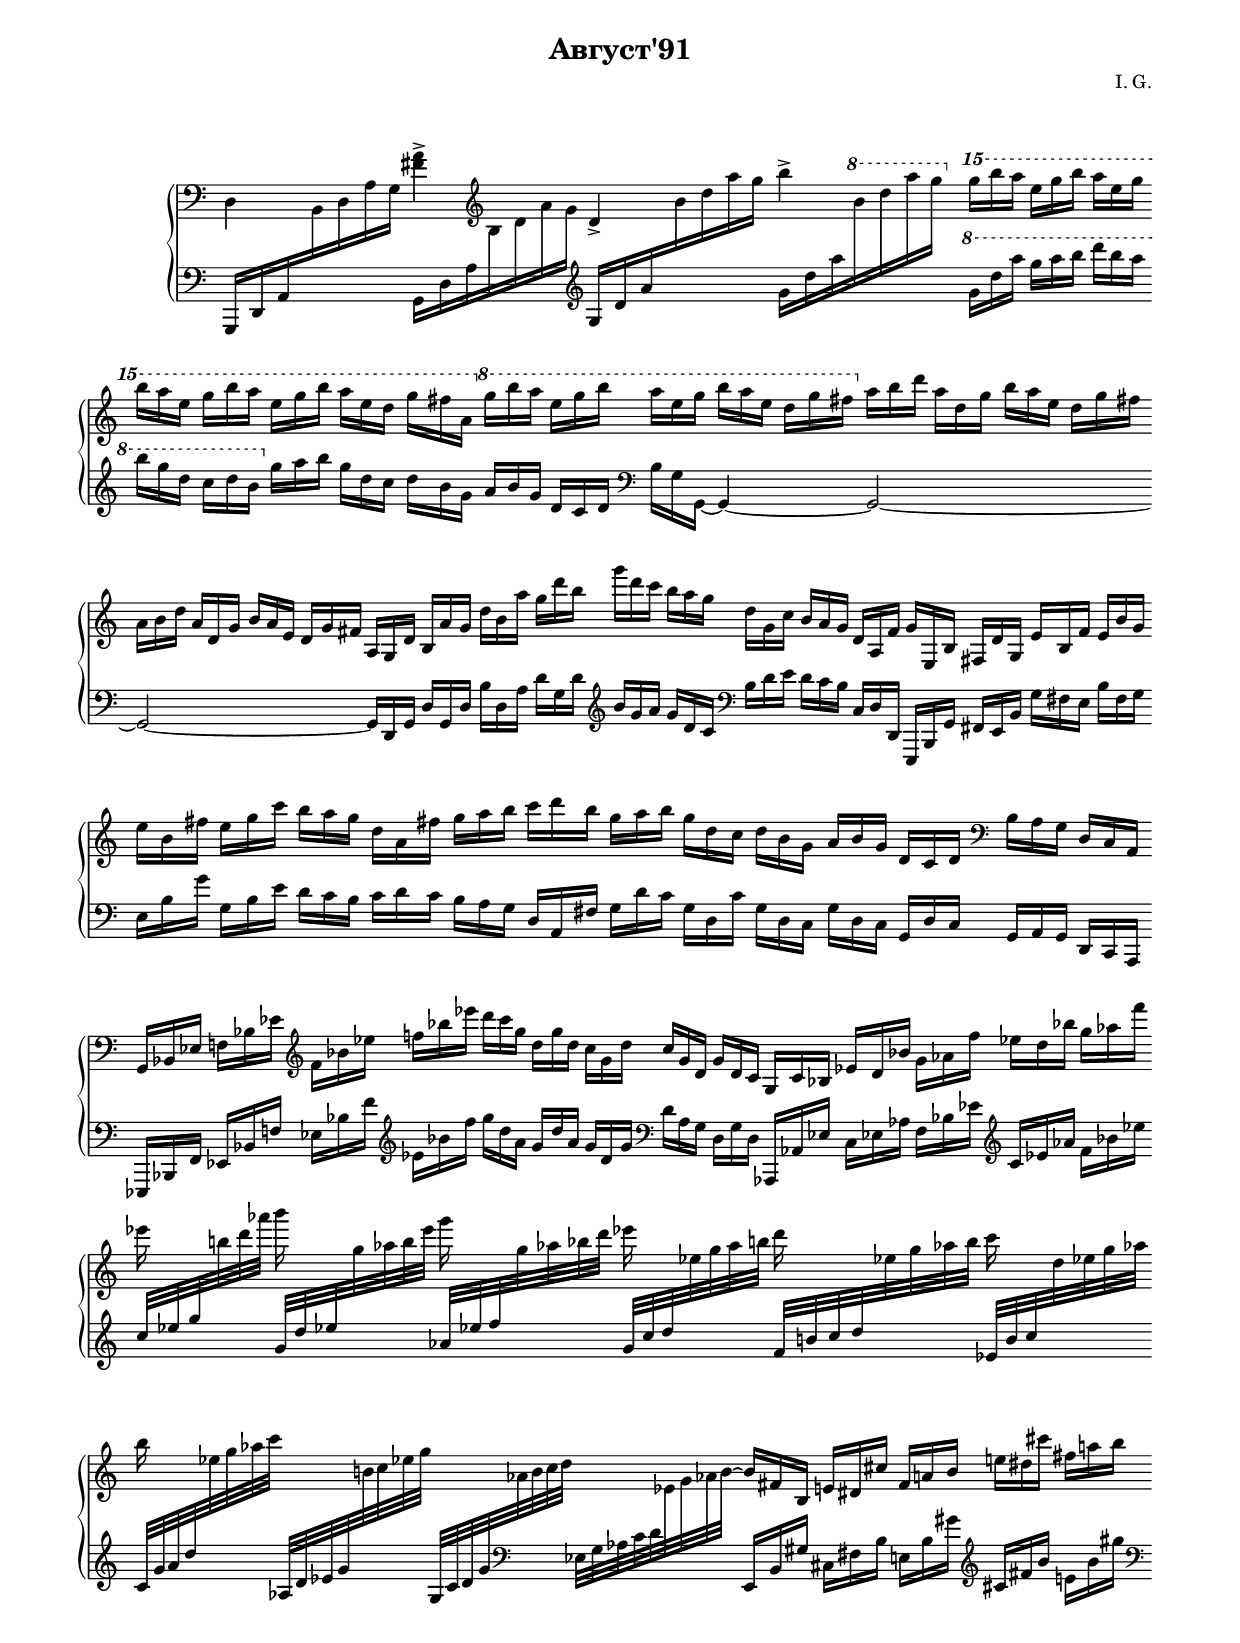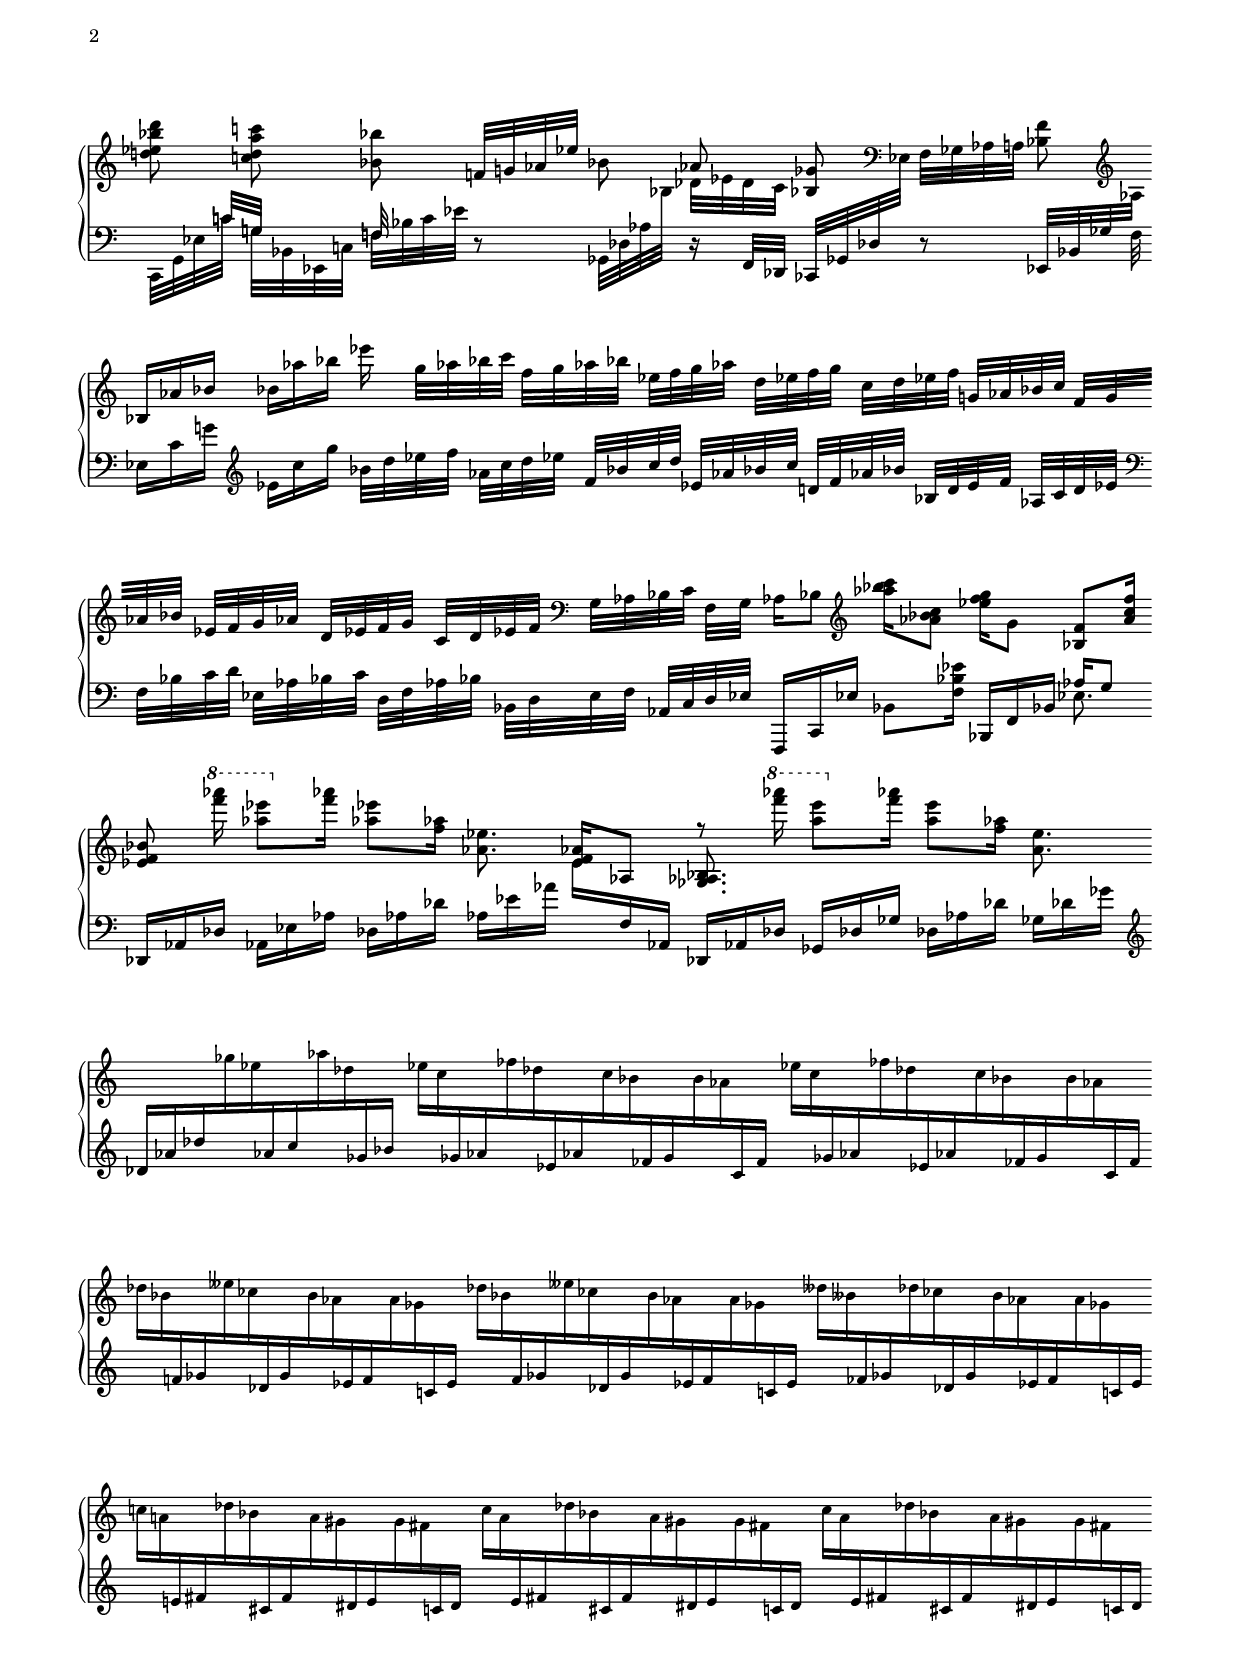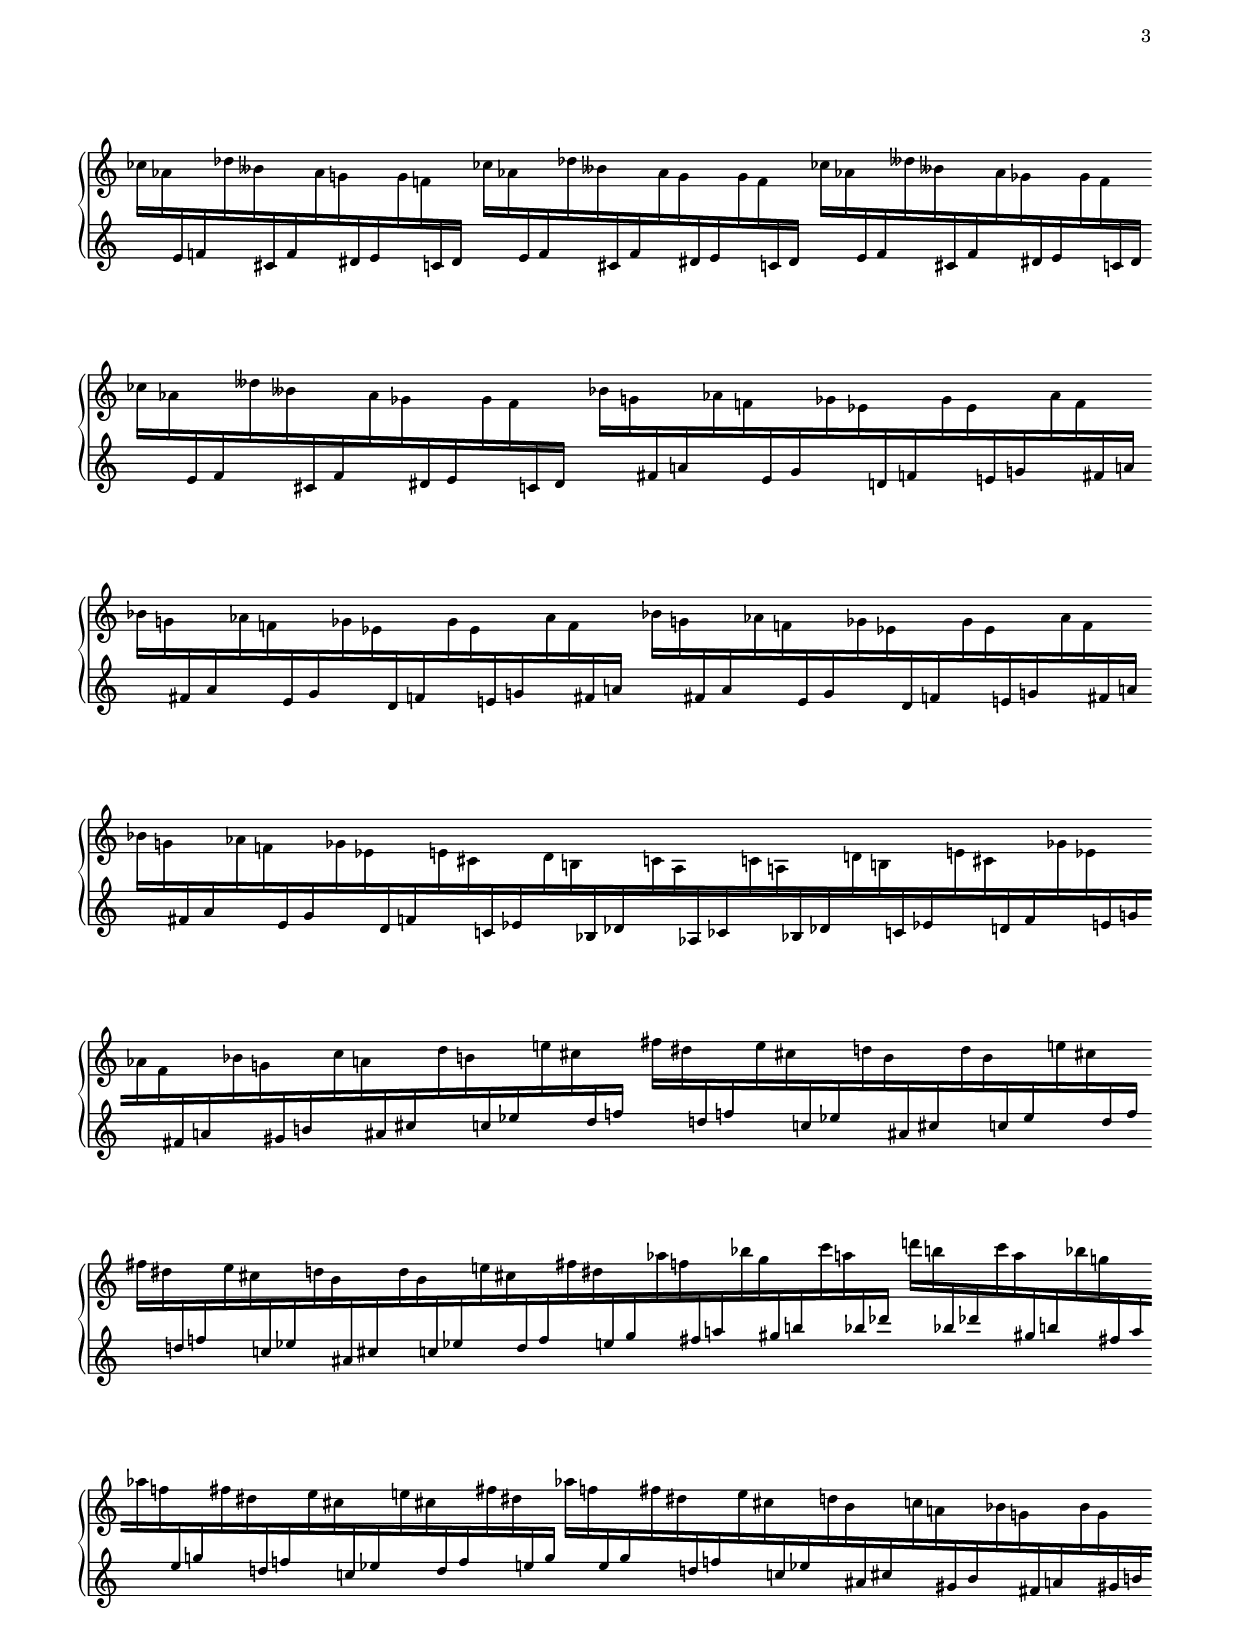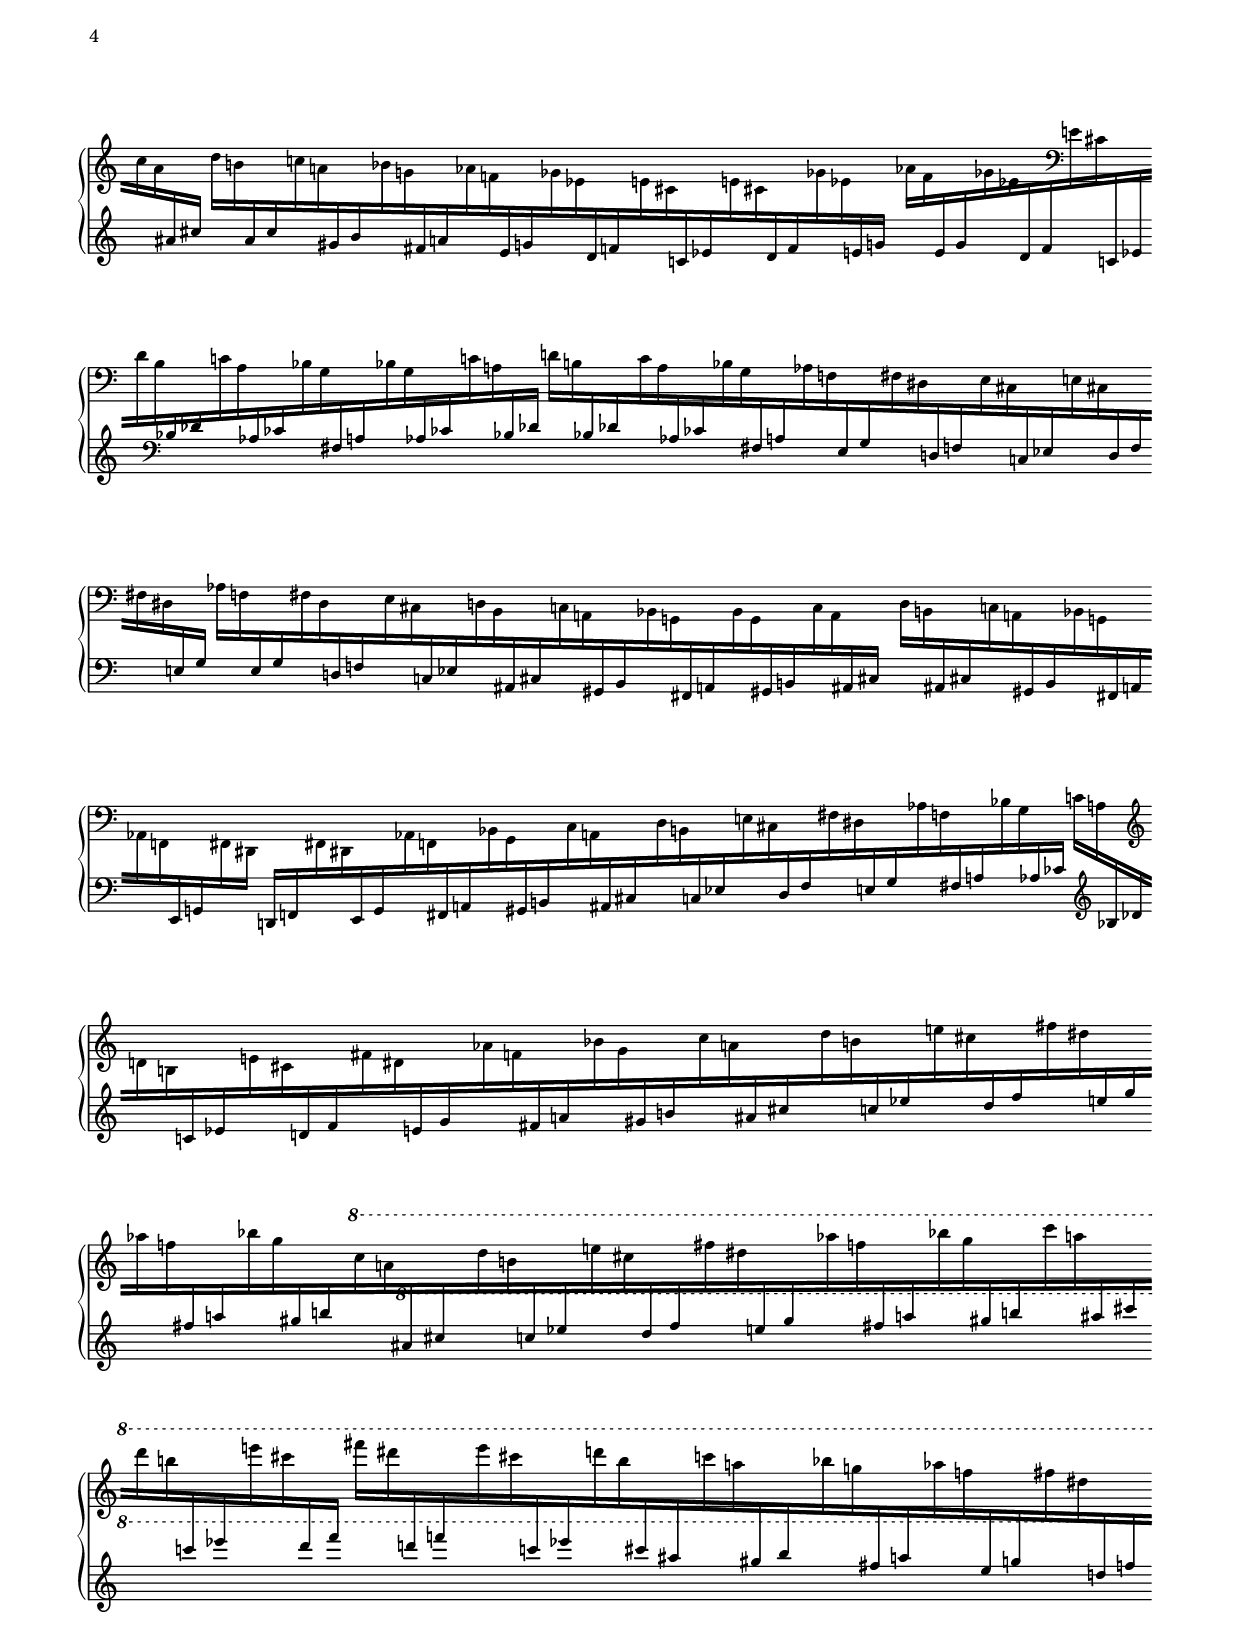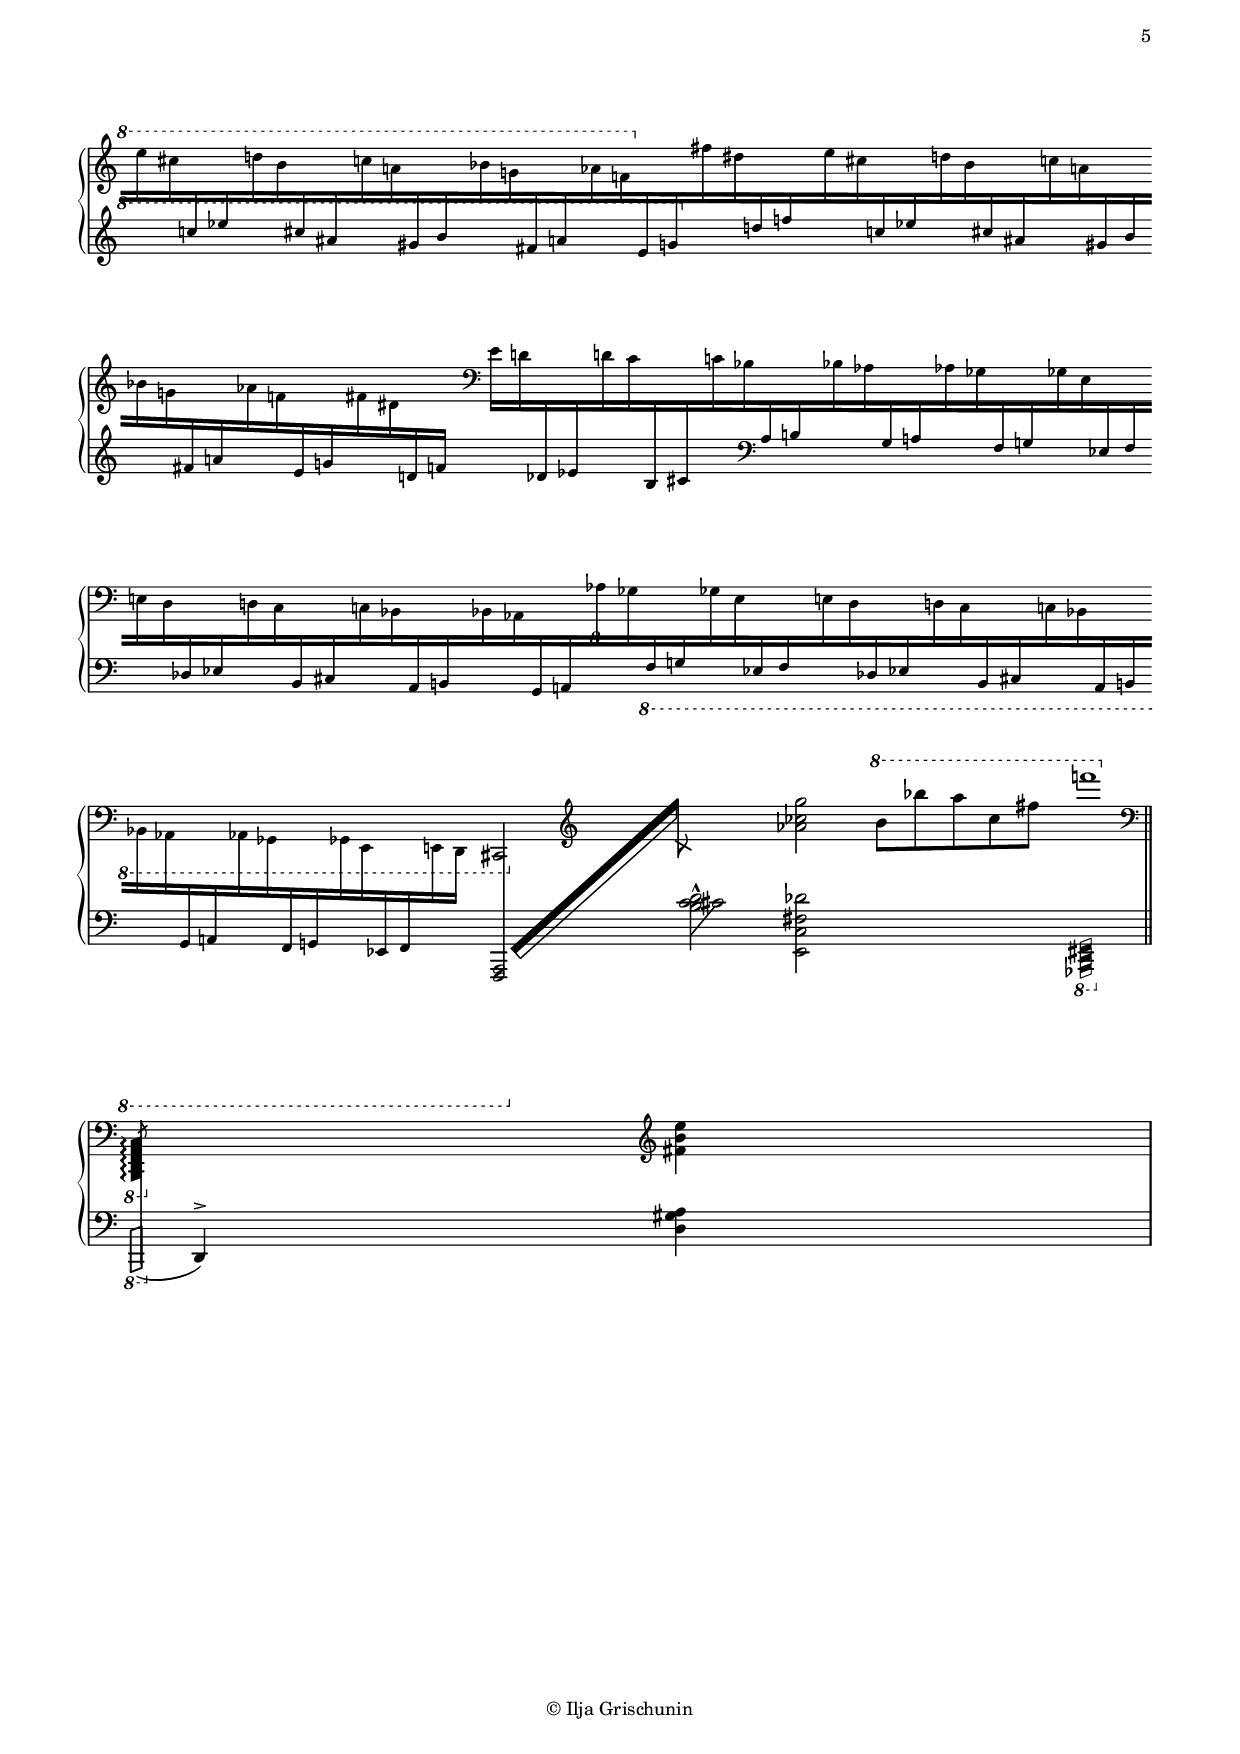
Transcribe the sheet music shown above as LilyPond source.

\version "2.19.15"

\language "deutsch"

\header {
  title = "Август'91"
  %meter = "Von Langsam bis Rasch"
  composer = "I. G."
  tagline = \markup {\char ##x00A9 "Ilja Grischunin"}
}

#(set-global-staff-size 16)
\paper {
  #(set-paper-size "a4")
  top-system-spacing #'basic-distance = #20
  top-markup-spacing #'basic-distance = #10
  markup-system-spacing #'basic-distance = #30
  system-system-spacing #'basic-distance = #20
  last-bottom-spacing #'basic-distance = #20
  left-margin = 15
  right-margin = 15
  %two-sided = ##t
  %inner-margin = 25
  %outer-margin = 15
}

\layout {
  \context {
    \PianoStaff
    \consists #Span_stem_engraver
  }
  \context{
    \Score
    %\override StaffGrouper.staff-staff-spacing.basic-distance = #15
    \remove "Bar_number_engraver"
    %\omit BarLine
    %\omit SpanBar
  }
}

parallelogramBigFill =
#(ly:make-stencil (list 'embedded-ps
                    "gsave
      currentpoint translate
      newpath
      0 3.25 moveto
      1.3125 3.75 lineto
      1.3125 -0.25 lineto
      0 -0.75 lineto
      closepath
      fill
     grestore" )
   (cons 0 1.3125)
   (cons -.75 .75))

parallelogramBig =
#(ly:make-stencil (list 'embedded-ps
                    "gsave
      currentpoint translate
      newpath
      0.2 setlinewidth
      0 3.25 moveto
      1.3125 3.75 lineto
      1.3125 -.25 lineto
      0 -0.75 lineto
      closepath
      stroke
     grestore" )
   (cons 0 1.3125)
   (cons -.75 .75))

parallelogramFill =
#(ly:make-stencil (list 'embedded-ps
                    "gsave
      currentpoint translate
      newpath
      0.2 setlinewidth
      0 0.25 moveto
      1.3125 0.75 lineto
      1.3125 -.25 lineto
      0 -0.75 lineto
      closepath
      fill
     grestore" )
   (cons 0 1.3125)
   (cons -.75 .75))

parallelogram =
#(ly:make-stencil (list 'embedded-ps
                    "gsave
      currentpoint translate
      newpath
      0.2 setlinewidth
      0 0.25 moveto
      1.3125 0.75 lineto
      1.3125 -.25 lineto
      0 -0.75 lineto
      closepath
      stroke
     grestore" )
   (cons 0 1.3125)
   (cons .75 -.75))

parallelogramZebraBig =
#(ly:make-stencil (list 'embedded-ps
                    "gsave
      currentpoint translate
      newpath
      0.1 setlinewidth
      0 .1 moveto
      1.3 .6 lineto
      1.3 -.1 lineto
      0 -.6 lineto
      0 .1 lineto
      stroke
      closepath
      newpath
      -.05 .7 moveto
      1.325 1.2 lineto
      1.325 .5 lineto
      -.05 0 lineto
      -.05 .7 lineto
      fill
      closepath
      newpath
      0 1.3 moveto
      1.3 1.8 lineto
      1.3 1.1 lineto
      0 .6 lineto
      0 1.3 lineto
      stroke
      closepath
      newpath
      -.05 1.9 moveto
      1.325 2.4 lineto
      1.325 1.7 lineto
      -.05 1.2 lineto
      -.05 1.9 lineto
      fill
      closepath
      newpath
      0 2.5 moveto
      1.3 3 lineto
      1.3 2.3 lineto
      0 1.8 lineto
      0 2.5 lineto
      stroke
      closepath
      newpath
      -.05 3.1 moveto
      1.325 3.6 lineto
      1.325 2.9 lineto
      -.05 2.4 lineto
      -.05 3.1 lineto
      fill
      closepath
      newpath
      0 3.7 moveto
      1.3 4.2 lineto
      1.3 3.5 lineto
      0 3 lineto
      0 3.7 lineto
      stroke
      closepath
     grestore" )
   (cons 0 1.3125)
   (cons -.75 .75))

parallelogramAccBig =
#(ly:make-stencil (list 'embedded-ps
                    "gsave
      currentpoint translate
      newpath
      0.2 setlinewidth
      0 4.25 moveto
      1.3125 4.75 lineto
      1.3125 -.25 lineto
      0 -0.75 lineto
      closepath
      stroke
     grestore" )
   (cons 0 1.3125)
   (cons -.75 .75))

parallelogramAccBigFill =
#(ly:make-stencil (list 'embedded-ps
                    "gsave
      currentpoint translate
      newpath
      0.2 setlinewidth
      0 4.25 moveto
      1.3125 4.75 lineto
      1.3125 -.25 lineto
      0 -0.75 lineto
      closepath
      fill
     grestore" )
   (cons 0 1.3125)
   (cons -.75 .75))

glissParall =
#(ly:make-stencil (list 'embedded-ps
                    "gsave
      currentpoint translate
      newpath
      0.1 setlinewidth
      0 0 moveto
      -3.3 -7 lineto
      -2.8 -7.1 lineto
      0 -1 lineto
      stroke
      closepath
      newpath
      0 1 moveto
      -3.9 -6.8 lineto
      -3.3 -7 lineto
      0 0 lineto
      fill
      closepath
     grestore" )
   (cons 0 1.3125)
   (cons 2 -2.5))

glissParallOne =
#(ly:make-stencil (list 'embedded-ps
                    "gsave
      currentpoint translate
      newpath
      0.1 setlinewidth
      0 0 moveto
      -16.5 -20.2 lineto
      -16 -20.75 lineto
      0 -1.3 lineto
      stroke
      closepath
      newpath
      0.1 1 moveto
      -17 -19.7 lineto
      -16.51 -20.3 lineto
      0 -0.3 lineto
      fill
      closepath
     grestore" )
   (cons 0 1.3125)
   (cons 2 -2.5))

glissNoteHeadsOne = \override NoteHead.stencil = \glissParallOne

glissNoteHeads = \override NoteHead.stencil = \glissParall
myNoteHeads = \override NoteHead.stencil = \parallelogram
myFillNoteHeads = \override NoteHead.stencil = \parallelogramFill
myBigNoteHeads = \override NoteHead.stencil = \parallelogramBig
myBigFillNoteHeads = \override NoteHead.stencil = \parallelogramBigFill
myBigZebraNoteHeads = \override NoteHead.stencil = \parallelogramZebraBig
myBigAccNoteHeads = \override NoteHead.stencil = \parallelogramAccBig
myBigAccNoteHeadsFill = \override NoteHead.stencil = \parallelogramAccBigFill
normalNoteHeads = \revert NoteHead.stencil


blackPath =
#'((moveto 0 0)
   (lineto 20 18)
   (lineto 20 17)
   (lineto 0.5 -0.5)
   (closepath))
whitePath =
#'((moveto 0.6 0.5)
   (lineto 20 18)
   (lineto 20 16.7)
   (lineto 1.2 -0.2)
   (closepath))

top = \change Staff = "RH"
bot = \change Staff = "LH"

%%%%%%%%%%% RH %%%%%%%%%%%%
rechts = \relative {
  \accidentalStyle piano
  \clef bass
  \override Staff.TimeSignature.stencil = ##f
  \override Score.BarLine.stencil = ##f
  \override Score.SpanBar.stencil = ##f
  \time 14/8
  d4 s8.
  \change Staff = LH
  \stemDown
  g,16[ d' a'
  \change Staff = RH
  \clef treble
  h d a' g]
  \stemNeutral
  d4-> s8.
  \change Staff = LH
  \stemDown
  g16[ d' a'
  \change Staff = RH
  \override Staff.OttavaBracket.padding = 1
  \ottava #1
  \set Staff.ottavation = #"8"
  h d a' g]
  \time 17/8
  \stemNeutral
  \set tupletSpannerDuration = #(ly:make-moment 1 8)
  \override TupletNumber #'transparent = ##t
  \override TupletBracket #'bracket-visibility = ##f
  \tuplet 3/2 8 {
    \ottava #2
    \set Staff.ottavation = #"15"
    \repeat unfold 5 {g' h a e} d g fis a,
    \ottava #1
    \set Staff.ottavation = #"8"
    \repeat unfold 3 {g h a e} d g fis
    \ottava #0
    a, h d a d, g h a e d g fis
    a, h d a d, g h a e d g fis
    a, g d' h a' g d' h a' g d' h
    g' d c h a g d g, c h a g
    d a fis' g e, h' fis d' g, e' h fis' e h' g
    \time 13/8
    e' h fis'
    e g c h a g d a fis'! g a h c d h g a h g d c
    d h g a h g d c d
    \clef bass
    h a g d c a
  }
  \time 14/8
  \tuplet 3/2 8 {
    g b es f b es
    \clef treble
    f b es
    f b es
    d c g d g d c g d' c g d g d c
    g c b es d b'! g as f' es! d b'! g as f'
  }
  \time 15/8
  es16 s h' s g s es! s d s8. c16 s h s8. s2
  \change Staff = LH
  \times 8/9 {
    \stemDown
    es,,,32 g as c d
    \change Staff = RH
    es g as! h~\noBreak
  }
  \time 5/8
  \set beatStructure = #'(1 1 1 1 1)
  \stemNeutral
  \tuplet 3/2 8 {
    h16 fis h,
    e dis cis' fis, a h
    e dis cis' fis, a h
  }
  \time 9/8
  \set beatStructure = #'(1 1 1 1 1 1 1 1 1)
  <d, es b' d>8<c d a' c><b b'!>
  f32 g as es'! b!8
  <<
    {
      as!
    }
    \\
    {
      des,32 es des c
    }
  >>
  <b! ges'>8
  \change Staff = LH
  r8
  \once\override Beam.positions = #'(4 . 4.7)
  es,,!32 b'! ges'
  \change Staff = RH
  \clef treble
  as
  \tuplet 3/2 8 {
    b16 as' b b! as' b
  }
  \override Beam #'breakable = ##t
  es
  g,32[ as! b! c] f,[ g as! b!] es,[ f g as!] d,[ es! f g] c,[ d es! f]
  g,[ as! b! c] f,[ g as! b!] es,[ f g as!] d,[ es! f g] c,[ d es! f]
  \clef bass
  g,[ as! b! c] f, g
  \tuplet 3/2 8 {
    as!16 b!8
    \clef treble
    <as'' b c>16 <as, b c>8<es' f g>16 g,8
    <b, f'><as' c f>16<es f b>8\noBeam
    \ottava #1
    \set Staff.ottavation = #"8"
    <f''' as>16<as, es'>8
    \ottava #0
    <f as!>16<as, es'>8
    <f as!>16<as, es'>8.
    <es f as!>16 as,8
  }
  <<
    {
      \override TupletNumber.transparent = ##t
      \override TupletBracket.bracket-visibility = ##f
      \times 2/3 {<ges as! b>8.}
    }
    \\
    {
      \override TupletNumber.transparent = ##t
      \override TupletBracket.bracket-visibility = ##f
      \times 2/3 {
        f''8\rest
        \ottava #1
        \set Staff.ottavation = #"8"
        <f'' as!>16
      }
    }
  >>
  \tuplet 3/2 8 {
    <as, es'>8
    \ottava #0
    <f as!>16<as, es'>8
    <f as!>16<as, es'>8.
  }
  %\cadenzaOn
  s1*50
  s1*3 s2. s16
  \time 2/4
  \normalsize
  \tweak #'duration-log #1
  cis,,,,4
  \ottava #0
  \clef treble
  s4
  \time 3/4
  \override TextScript.outside-staff-priority = ##f
  %s1*3
  \once\override TextScript.extra-offset = #'(10.65 . 1)
  s16-\markup {
    \musicglyph #"flags.d3"
  }
  \once\override TextScript.extra-offset = #'(10.2 . 0.5)
  s-\markup {
    \musicglyph #"flags.dgrace"
  }
  %\shape #'((-0.5 . -4.5) (-1 . -4) (-1 . -4) (-1 . 0)) Slur
  \once\override TextScript.extra-offset = #'(9 . 5.3)
  s8-\markup {
    \override #'(thickness . 1.5)
    \draw-line #'(0 . 7)
  }
  s2
  \time 2/4
  \bot
  <<
    {
      \voiceFour
      \once \override NoteHead.X-offset = #4
      \once \override Stem.rotation = #'(-40 0 0)
      \once \override Stem.extra-offset = #'(2.9 . 0.4)
      \once \override Stem.length = #9.2
      \hide Flag
      \once \override Accidental.extra-offset = #'(4.2 . 0)
      \tweak #'duration-log #1 cis'''4
    }
    \\
    {
      \once \override Stem.length = #12
      \once \override Accidental.stencil = ##f
      <
      \tweak #'duration-log #1 h
      \tweak #'duration-log #1 c
      \tweak #'duration-log #1 d
      >4^^
    }
  >>
  \top
  s4
  <as' ces g'>2
  \ottava #1
  \set Staff.ottavation = #"8"
  \time 5/8
  h'8[ b' a c, fis]
  \time 4/4
  f'!1
  \ottava #0
  \clef bass
  \bar "||"
  \break
  \time 2/4
  \slashedGrace {
    \myBigAccNoteHeadsFill
    \once\override Stem.length = #13
    \ottava #-1
    \set Staff.ottavation = #"8"
    \once \override Arpeggio.positions = #'(-5 . 0)
    h,,,,,,,8\arpeggio
    \ottava #0
    \normalNoteHeads
  }
  s4
  \clef treble
  <fis'''' h e>
}
%%%%%%%%%%% LH %%%%%%%%%%%%
links = \relative {
  \accidentalStyle piano
  \clef bass
  \override Staff.TimeSignature.stencil = ##f
  \override Score.BarLine.stencil = ##f
  \override Score.SpanBar.stencil = ##f
  \time 14/8
  g,,16[ d' a'
  \change Staff = RH
  h d a' g]
  <fis' a>4-> s8.
  \change Staff = LH
  \clef treble
  g,16[ d' a'
  \change Staff = RH
  h d a' g] h4-> s8.
  \change Staff = LH
  \time 17/8
  \set tupletSpannerDuration = #(ly:make-moment 1 8)
  \override TupletNumber.transparent = ##t
  \override TupletBracket.bracket-visibility = ##f
  \tuplet 3/2 8 {
    \ottava #1
    \set Staff.ottavation = #"8"
    g16 d' a' g a h d h a	\bar "" \break
    h g d c d h
    \ottava #0
    g a h g d c d h g a h g d c d
    \clef bass
    h g g,~
  }
  g4~ g2~ g~
  \tuplet 3/2 8 {
    g16 d g d' g, d' h' d, a' d g, d'
    \clef treble
    h' g a g d c
    \clef bass
    h d e d c h c, d d, e, h' g' fis e h' g' fis e
    h' fis g
    \time 13/8
    e h' g' g, h e d c h c d c h a g d a fis'
    g d' c g d c' g d c g' d c g d' c g a g d c a
  }
  \time 14/8
  \tuplet 3/2 8 {
    es b' f'
    es b' f'
    es b' f'
    \clef treble
    es b' f'
    g d a g d' a g d g
    \clef bass
    d a g d g d
    as, as' es' c es! as f b es
    \clef treble
    c es as f b es
  }
  \time 15/8
  \set beatStructure = #'(1 1 1 1 2 1 2 2 2 2)
  %\stemDown
  \times 4/6 {
    c32 es g
    \change Staff = RH
    h d as'
  }
  \change Staff = LH
  \times 4/7 {
    g,, d' es!
    \change Staff = RH
    g as h es
  }
  \change Staff = LH
  \times 4/7 {
    as,, es'! f
    \change Staff = RH
    g as! b d
  }
  \change Staff = LH
  \times 4/7 {
    g,, c d
    \change Staff = RH
    es g as h
  }
  \change Staff = LH
  f, h c d
  \change Staff = RH
  es! g as! h
  \change Staff = LH
  \times 4/7 {
    es,, h' c
    \change Staff = RH
    d es! g as!
  }
  \bar ""
  \change Staff = LH
  c,, g' as d
  \change Staff = RH
  es! g as! c
  \change Staff = LH
  as,, d es! g
  \change Staff = RH
  h c es! g
  \change Staff = LH
  g,, c d g
  \clef bass
  \change Staff = RH
  as h c d
  \change Staff = LH
  s4
  \tuplet 3/2 8 {
    e,,,16 h' gis'
    cis, fis h
    e,16 h' gis'
    \clef treble
    cis, fis h
    e,16 h' gis'
  }
  \time 9/8
  \set beatStructure = #'(1 1 1 1 1 1 1 1 1)
  \clef bass
  <<
    {
      s16. c,,32[ g] s16. f32 s16.
    }
    \\
    {
      \set beatStructure = #'(1 1 1)
      c,32 g' es' c' g b, es, c' f b c es
    }
  >>
  r8
  \stemDown
  ges,,32 des' as'
  \change Staff = RH
  b
  \change Staff = LH
  \stemNeutral
  r16 f,32 des ces ges'! des'!
  \change Staff = RH
  \clef bass
  es f ges as a
  <<
    {
      \stemDown
      <b f'>8
    }
    \\
    {
      s16.
      \change Staff = LH
      f32
    }
  >>
  \change Staff = LH
  \tuplet 3/2 8 {
    es16 c' g'
    \clef treble
    es c' g'
  }
  b,32 d es f as, c d es! f, b! c d es,! as! b! c d, f as! b!
  b, d es f as, c d es!
  \clef bass
  f, b! c d es,! as! b! c d, f as! b! b, d es f as, c d es!
  \tuplet 3/2 8 {
    f,,16 c' es'! b!8 <f' b! es>16 b,, f' b!
  }
  <<
    {
      \override TupletNumber.transparent = ##t
      \override TupletBracket.bracket-visibility = ##f
      \times 2/3 {as'! g8}
    }
    \\
    {
      \override TupletNumber.transparent = ##t
      \override TupletBracket.bracket-visibility = ##f
      \times 2/3 {es!8.}
    }
  >>
  \tuplet 3/2 8 {
    des,16 as' des as! es' as
    des,! as'! des as! es' as
    \change Staff = RH es \change Staff = LH f, as,!
    des,! as'! des! ges,! des'! ges
    des! as'! des! ges,! des'! ges
  }
  \break
  \time 11/16
  %\cadenzaOn
  \clef treble
  %\override Score.BarLine.stencil = ##f
  \override Beam.breakable = ##t
  des16[ as' des
  \small
  \top ges es \bot as,! c
  \top as' des, \bot ges, b]
  \time 4/4
  \repeat unfold 2 {
    \top es![ c \bot ges! as!
    \top fes'! des! \bot es,! as!
    \top c b \bot fes ges
    \top b as \bot c, fes]
  }
  %\bar ""
  \top des'[ b \bot f! ges
  \top eses' ces \bot des, ges
  \top b as \bot es f
  \top as ges \bot c, es]
  \top des'[ b \bot f ges
  \top eses' ces \bot des, ges
  \top b as \bot es f
  \top as ges \bot c, es]
  \top deses'[ heses \bot fes ges
  \top des' ces \bot des, ges
  \top heses as \bot es fes
  \top as ges \bot c, es]
  %\bar ""
  \repeat unfold 3 {
    \top c'[ a \bot e fis
    \top des' b \bot cis, fis
    \top a gis \bot dis e
    \top gis fis \bot c! dis]
  }
  %\bar ""
  \repeat unfold 2 {
    \top ces'[ as \bot e f
    \top des' heses \bot cis, f
    \top as g \bot dis e
    \top g f \bot c! dis]
  }
  \top ces'[ as \bot e f
  \top deses' heses \bot cis, f
  \top as ges \bot dis e
  \top ges f \bot c! dis]
  %\bar ""
  \top ces'[ as \bot e f
  \top deses' heses \bot cis, f
  \top as ges \bot dis e
  \top ges f \bot c! dis]
  \time 5/4
  \repeat unfold 2 {
    \top b'[ g \bot fis a
    \top as f \bot e g
    \top ges es \bot d f
    \top ges es \bot e g
    \top as f \bot fis a]
  }
  %\bar ""
  \top b[ g \bot fis a
  \top as f \bot e g
  \top ges es \bot d f
  \top ges es \bot e g
  \top as f \bot fis a]
  %\time 15/4
  \top b[ g \bot fis a
  \top as f \bot e g
  \top ges es \bot d f
  \top e cis \bot c es
  \top d h \bot b des
  \top c a \bot as ces
  \top c a \bot b des
  \top d h \bot c es
  \top e cis \bot d f
  \top ges es \bot e g
  %\bar ""
  %\break
  \top as f \bot fis a
  \top b g \bot gis h
  \top c a \bot ais cis
  \top d h \bot c es
  \top e cis \bot d f]
  \top fis[ dis \bot d f
  \top e cis \bot c es
  \top d h \bot ais cis
  \top d h \bot c es
  \top e cis \bot d f]
  \time 3/4
  \top fis[ dis \bot d f
  \top e cis \bot c es
  \top d h \bot ais cis
  \top d h \bot c es
  \top e cis \bot d f
  %\bar ""
  %\break
  \top fis dis \bot e g
  \top as f \bot fis a
  \top b g \bot gis h
  \top c a \bot b des]
  \top d[ h \bot b des
  \top c a \bot gis h
  \top b g \bot fis a
  \top as f \bot e g
  \top fis dis \bot d f
  \top e cis \bot c es
  \top e cis \bot d f
  \top fis dis \bot e g]
  \top as[ f \bot e g
  \top fis dis \bot d f
  \top e cis \bot c es
  %\bar ""
  %\break
  \top d h \bot ais cis
  \top c a \bot gis h
  \top b g \bot fis a
  \top b g \bot gis h
  \top c a \bot ais cis]
  \top d[ h \bot ais cis
  \top c a \bot gis h
  \top b g \bot fis a
  \top as f \bot e g
  \top ges es \bot d f
  \top e cis \bot c es
  \top e cis \bot d f
  \top ges es \bot e g]
  %\bar ""
  \once\override Beam.positions = #'(-5 . -1.5)
  \top as[ f \bot e g
  \top ges es \bot d f
  \top
  \clef bass
  e cis
  \bot c es
  \top d h
  \bot
  \clef bass
  b des
  \top c a \bot as ces
  \top b g \bot fis a
  \top b g \bot as ces
  \top c a \bot b des]
  \top d[ h \bot b des
  \top c a \bot as ces
  \top b g \bot fis a
  \top as f \bot e g
  \top fis dis \bot d f
  \top e cis \bot c es
  \top e cis \bot d f
  \top fis dis \bot e g]
  %\bar ""
  \top as[ f \bot e g
  \top fis dis \bot d f
  \top e cis \bot c es
  \top d h \bot ais cis
  \top c a \bot gis h
  \top b g \bot fis a
  \top b g \bot gis h
  \top c a \bot ais cis]
  \top d[ h \bot ais cis
  \top c a \bot gis h
  \top b g \bot fis a
  \top as f \bot e g
  \top fis dis]
  %\bar ""
  %@@@@@@@@@@@@@@
  \bot d[ f \top fis dis
  \bot e g \top as f
  \bot fis a \top b g
  \bot gis h \top c a
  \bot ais cis \top d h
  \bot c es \top e cis
  %@@@@@@@@@@@@@@
  \bot d f \top fis dis
  \bot e g \top as f
  \bot fis a \top b g
  \bot as ces] \top c[ a
  \bot
  \clef treble
  b des
  \top
  \clef treble
  d h
  \bot c es \top e cis
  %\bar ""
  %\break
  %@@@@@@@@@@@@@@
  \bot d f \top fis dis
  \bot e g \top as f
  \bot fis a \top b g
  \bot gis h \top c a
  \bot ais cis \top d h
  \bot c es \top e cis
  %@@@@@@@@@@@@@@
  \bot d f \top fis dis
  \bot e g \top as f
  \bot fis a \top b g
  \bot gis h
  \top
  \ottava #1
  \set Staff.ottavation = #"8"
  c a
  \bot
  \ottava #1
  \set Staff.ottavation = #"8"
  ais cis \top d h
  \bot c es \top e cis
  %\bar ""
  %\break
  %@@@@@@@@@@@@@@
  \bot d f \top fis dis
  \bot e g \top as f
  \bot fis a \top b g
  \bot gis h \top c a
  \bot ais cis \top d h
  \bot c es \top e cis
  \bot d f]
  %@@@@@@@@@@@@@@
  \top fis[ dis \bot d f
  \top e cis \bot c es
  \top d h \bot cis ais
  \top c a \bot gis h
  \top b g \bot fis a
  \top as f \bot e g
  %\bar ""
  %\break
  %@@@@@@@@@@@@@@
  \top fis dis \bot d f
  \top e cis \bot c es
  \top d h \bot cis ais
  \top c a \bot gis h
  \top b g \bot fis a
  \top as f
  \ottava #0
  \bot e g
  \ottava #0
  %@@@@@@@@@@@@@@
  \top fis dis \bot d f
  \top e cis \bot c es
  \top d h \bot cis ais
  \top c a \bot gis h
  \top b g \bot fis a
  \top as f \bot e g
  \top fis dis \bot d f]
  %\bar ""
  %\break
  %@@@@@@@@@@@@@@
  \top
  \clef bass
  e[ d \bot des es
  \top d c \bot h cis
  \top c b \bot
  \clef bass
  a h
  \top b as \bot g a
  \top as ges \bot f g
  \top ges e \bot es f
  %@@@@@@@@@@@@@@
  \top e d \bot des es
  \top d c \bot h cis
  \top c b \bot a h
  \top b as \bot g a
  \top
  \ottava #-1
  \set Staff.ottavation = #"8"
  as ges \bot
  \ottava #-1
  \set Staff.ottavation = #"8"
  f g
  \top ges e \bot es f
  %@@@@@@@@@@@@@@
  \top e d \bot des es
  %\bar ""
  %\break
  \top d c \bot h cis
  \top c b \bot a h
  \time 7/8
  \top b as \bot g a
  \top as ges \bot f g
  \top ges e \bot es f
  %@@@@@@@@@@@@@@
  \top e d]
  \bot
  \time 2/4
  \normalsize
  \override TextScript.outside-staff-priority = ##f
  \once\override TextScript.extra-offset = #'(2.2 . 17.9)
  \autoBeamOff
  \crossStaff <
  \tweak #'duration-log #1 f,
  \tweak #'duration-log #1 a
  >4-\markup {
    \override #'(filled . #t) \path #0.15 #blackPath
  }
  \autoBeamOn
  \ottava #0
  \once\override TextScript.extra-offset = #'(-4.1 . 16.9)
  s4-\markup {
    \path #0.15 #whitePath
  }
  s2.
  %s1*3
  s2
  <e'' c' fis des'>2
  \time 5/8
  s2 s8
  \time 4/4
  \ottava #-1
  \set Staff.ottavation = #"8"
  <<
    {
      \once\override TextScript.extra-offset = #'(-1.5 . 7)
      s2_\markup {\sharp}
      \once\override TextScript.extra-offset = #'(-6.5 . -1)
      s2_\markup {\flat}
    }
    \\
    {
      \myBigZebraNoteHeads g,,1 \normalNoteHeads
    }
  >>
  \ottava #0
  \revert Score.BarLine.stencil
  \revert Score.SpanBar.stencil
  %\cadenzaOff
  \bar "||"
  \time 2/4
  \autoBeamOff
  \crossStaff
  \acciaccatura {
    \myBigAccNoteHeads
    \once\override Stem.length = #13
    \ottava #-1
    \set Staff.ottavation = #"8"
    h8
    \ottava #0
    \normalNoteHeads
  }
  \autoBeamOn
  d'4^> <d' gis a>
}
%%%%%%%%%%%%%%%%%%%%%%
\score {
  \new PianoStaff <<
    \new Staff = "RH" \rechts
    \new Staff = "LH" \links
  >>
}